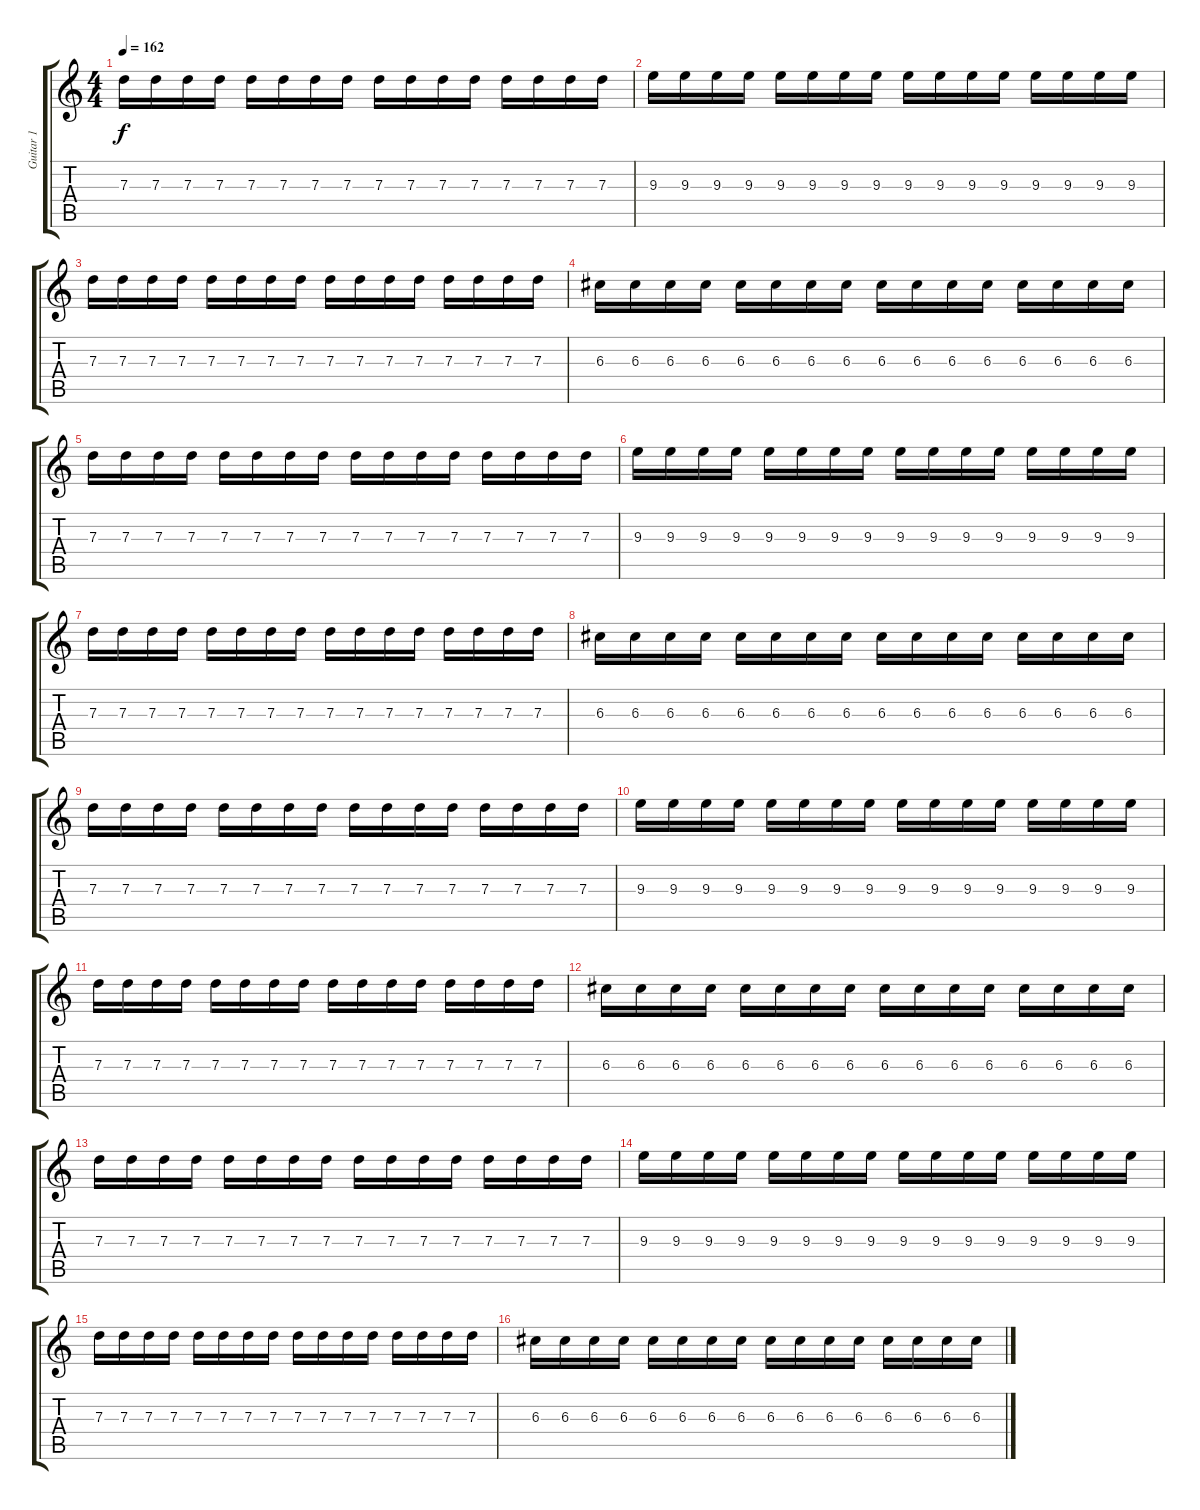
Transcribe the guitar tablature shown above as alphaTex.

\track ("Guitar 1" "Guitar 1") {instrument overdrivenguitar}
\staff {score tabs}
\tuning (E4 B3 G3 D3 A2 E2) {hide}
\ts (4 4)
\tempo 162
\clef g2
\ks c
7.3.16{dy f volume 13 instrument overdrivenguitar} 7.3.16 7.3.16 7.3.16 7.3.16 7.3.16 7.3.16 7.3.16 7.3.16 7.3.16 7.3.16 7.3.16 7.3.16 7.3.16 7.3.16 7.3.16 |
9.3.16 9.3.16 9.3.16 9.3.16 9.3.16 9.3.16 9.3.16 9.3.16 9.3.16 9.3.16 9.3.16 9.3.16 9.3.16 9.3.16 9.3.16 9.3.16 |
7.3.16 7.3.16 7.3.16 7.3.16 7.3.16 7.3.16 7.3.16 7.3.16 7.3.16 7.3.16 7.3.16 7.3.16 7.3.16 7.3.16 7.3.16 7.3.16 |
6.3.16 6.3.16 6.3.16 6.3.16 6.3.16 6.3.16 6.3.16 6.3.16 6.3.16 6.3.16 6.3.16 6.3.16 6.3.16 6.3.16 6.3.16 6.3.16 |
7.3.16 7.3.16 7.3.16 7.3.16 7.3.16 7.3.16 7.3.16 7.3.16 7.3.16 7.3.16 7.3.16 7.3.16 7.3.16 7.3.16 7.3.16 7.3.16 |
9.3.16 9.3.16 9.3.16 9.3.16 9.3.16 9.3.16 9.3.16 9.3.16 9.3.16 9.3.16 9.3.16 9.3.16 9.3.16 9.3.16 9.3.16 9.3.16 |
7.3.16 7.3.16 7.3.16 7.3.16 7.3.16 7.3.16 7.3.16 7.3.16 7.3.16 7.3.16 7.3.16 7.3.16 7.3.16 7.3.16 7.3.16 7.3.16 |
6.3.16 6.3.16 6.3.16 6.3.16 6.3.16 6.3.16 6.3.16 6.3.16 6.3.16 6.3.16 6.3.16 6.3.16 6.3.16 6.3.16 6.3.16 6.3.16 |
7.3.16 7.3.16 7.3.16 7.3.16 7.3.16 7.3.16 7.3.16 7.3.16 7.3.16 7.3.16 7.3.16 7.3.16 7.3.16 7.3.16 7.3.16 7.3.16 |
9.3.16 9.3.16 9.3.16 9.3.16 9.3.16 9.3.16 9.3.16 9.3.16 9.3.16 9.3.16 9.3.16 9.3.16 9.3.16 9.3.16 9.3.16 9.3.16 |
7.3.16 7.3.16 7.3.16 7.3.16 7.3.16 7.3.16 7.3.16 7.3.16 7.3.16 7.3.16 7.3.16 7.3.16 7.3.16 7.3.16 7.3.16 7.3.16 |
6.3.16 6.3.16 6.3.16 6.3.16 6.3.16 6.3.16 6.3.16 6.3.16 6.3.16 6.3.16 6.3.16 6.3.16 6.3.16 6.3.16 6.3.16 6.3.16 |
7.3.16 7.3.16 7.3.16 7.3.16 7.3.16 7.3.16 7.3.16 7.3.16 7.3.16 7.3.16 7.3.16 7.3.16 7.3.16 7.3.16 7.3.16 7.3.16 |
9.3.16 9.3.16 9.3.16 9.3.16 9.3.16 9.3.16 9.3.16 9.3.16 9.3.16 9.3.16 9.3.16 9.3.16 9.3.16 9.3.16 9.3.16 9.3.16 |
7.3.16 7.3.16 7.3.16 7.3.16 7.3.16 7.3.16 7.3.16 7.3.16 7.3.16 7.3.16 7.3.16 7.3.16 7.3.16 7.3.16 7.3.16 7.3.16 |
6.3.16 6.3.16 6.3.16 6.3.16 6.3.16 6.3.16 6.3.16 6.3.16 6.3.16 6.3.16 6.3.16 6.3.16 6.3.16 6.3.16 6.3.16 6.3.16
